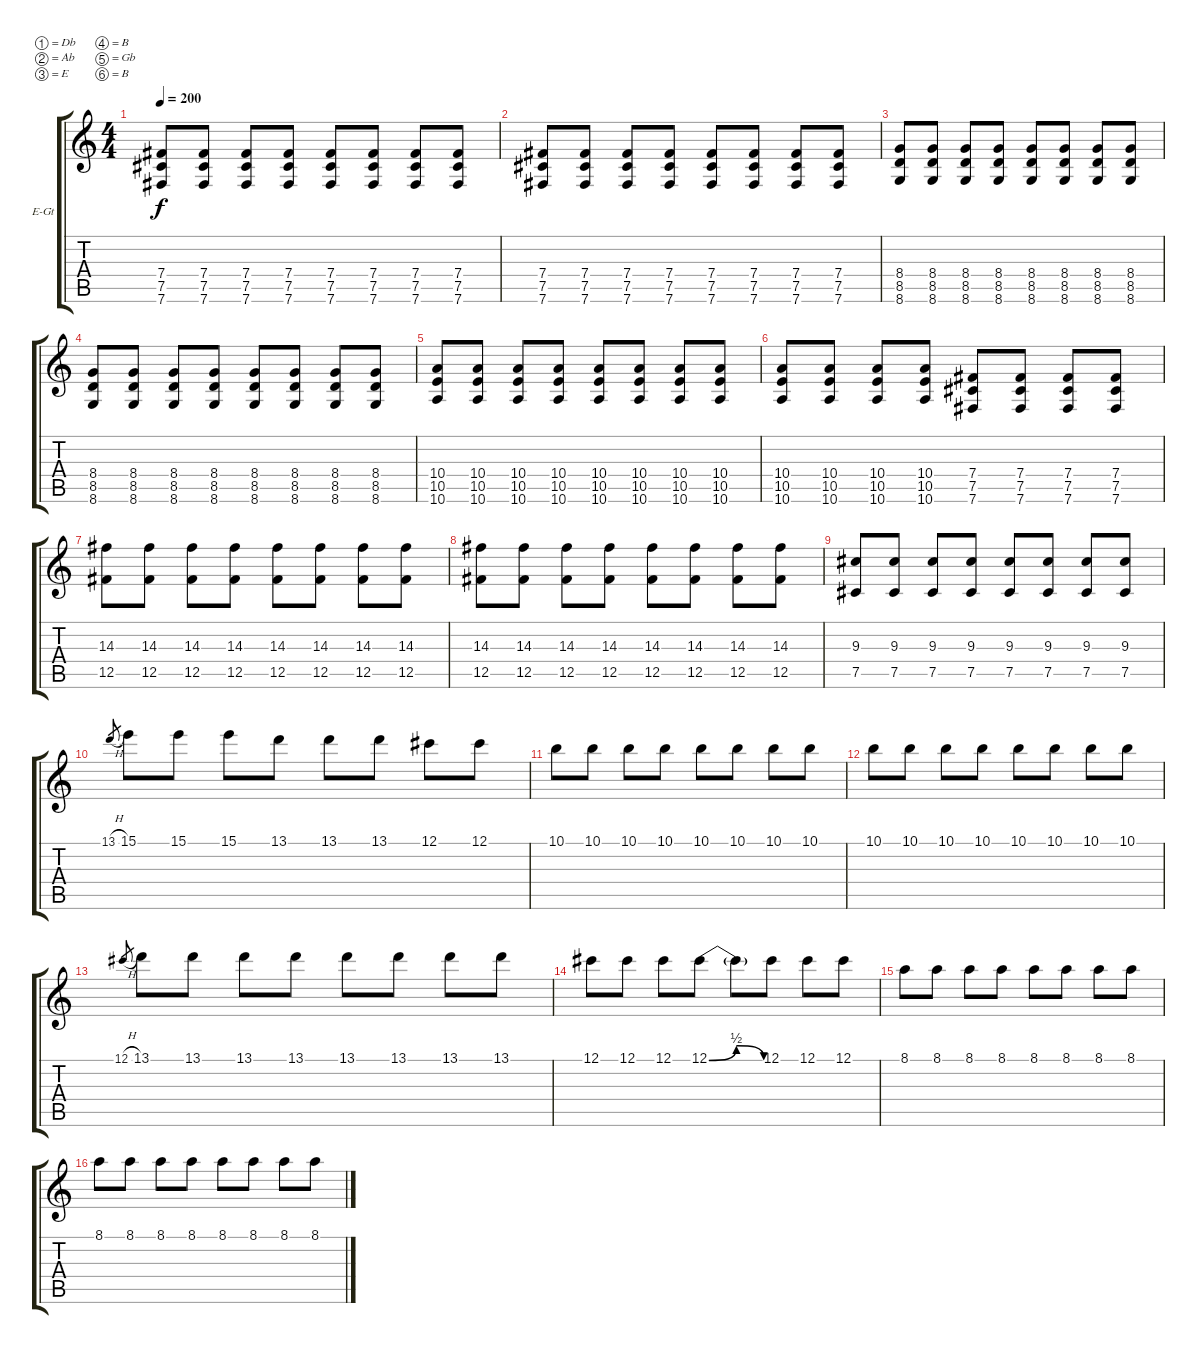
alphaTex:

\defaultSystemsLayout 4
\bracketExtendMode groupsimilarinstruments
\firstSystemTrackNameOrientation horizontal
\otherSystemsTrackNameOrientation horizontal
\track ("Electric Guitar" "E-Gt") {instrument distortionguitar}
\staff {score tabs}
\tuning (Db4 Ab3 E3 B2 Gb2 B1)
\ts (4 4)
\tempo 200
\clef g2
\ks c
(7.4 7.5 7.6).8{dy f} (7.4 7.5 7.6).8 (7.4 7.5 7.6).8 (7.4 7.5 7.6).8 (7.4 7.5 7.6).8 (7.4 7.5 7.6).8 (7.4 7.5 7.6).8 (7.4 7.5 7.6).8 |
(7.4 7.5 7.6).8 (7.4 7.5 7.6).8 (7.4 7.5 7.6).8 (7.4 7.5 7.6).8 (7.4 7.5 7.6).8 (7.4 7.5 7.6).8 (7.4 7.5 7.6).8 (7.4 7.5 7.6).8 |
(8.6 8.4 8.5).8 (8.5 8.4 8.6).8 (8.5 8.4 8.6).8 (8.5 8.4 8.6).8 (8.5 8.4 8.6).8 (8.5 8.4 8.6).8 (8.5 8.4 8.6).8 (8.5 8.4 8.6).8 |
(8.6 8.4 8.5).8 (8.5 8.4 8.6).8 (8.5 8.4 8.6).8 (8.5 8.4 8.6).8 (8.5 8.4 8.6).8 (8.5 8.4 8.6).8 (8.5 8.4 8.6).8 (8.5 8.4 8.6).8 |
(10.6 10.4 10.5).8 (10.5 10.4 10.6).8 (10.5 10.4 10.6).8 (10.5 10.4 10.6).8 (10.5 10.4 10.6).8 (10.5 10.4 10.6).8 (10.5 10.4 10.6).8 (10.5 10.4 10.6).8 |
(10.6 10.4 10.5).8 (10.5 10.4 10.6).8 (10.5 10.4 10.6).8 (10.5 10.4 10.6).8 (7.5 7.4 7.6).8 (7.5 7.4 7.6).8 (7.5 7.4 7.6).8 (7.5 7.4 7.6).8 |
(12.5 14.3).8 (12.5 14.3).8 (12.5 14.3).8 (12.5 14.3).8 (12.5 14.3).8 (12.5 14.3).8 (12.5 14.3).8 (12.5 14.3).8 |
(12.5 14.3).8 (12.5 14.3).8 (12.5 14.3).8 (12.5 14.3).8 (12.5 14.3).8 (12.5 14.3).8 (12.5 14.3).8 (12.5 14.3).8 |
(7.5 9.3).8 (7.5 9.3).8 (7.5 9.3).8 (7.5 9.3).8 (7.5 9.3).8 (7.5 9.3).8 (7.5 9.3).8 (7.5 9.3).8 |
13.1{h}.8{gr} 15.1.8 15.1.8 15.1.8 13.1.8 13.1.8 13.1.8 12.1.8 12.1.8 |
10.1.8 10.1.8 10.1.8 10.1.8 10.1.8 10.1.8 10.1.8 10.1.8 |
10.1.8 10.1.8 10.1.8 10.1.8 10.1.8 10.1.8 10.1.8 10.1.8 |
12.1{h}.8{gr} 13.1.8 13.1.8 13.1.8 13.1.8 13.1.8 13.1.8 13.1.8 13.1.8 |
12.1.8 12.1.8 12.1.8 12.1{be (bendrelease 0 0 10.2 2 20.4 2 30 0)}.8 12.1{t}.8 12.1.8 12.1.8 12.1.8 |
8.1.8 8.1.8 8.1.8 8.1.8 8.1.8 8.1.8 8.1.8 8.1.8 |
8.1.8 8.1.8 8.1.8 8.1.8 8.1.8 8.1.8 8.1.8 8.1.8
